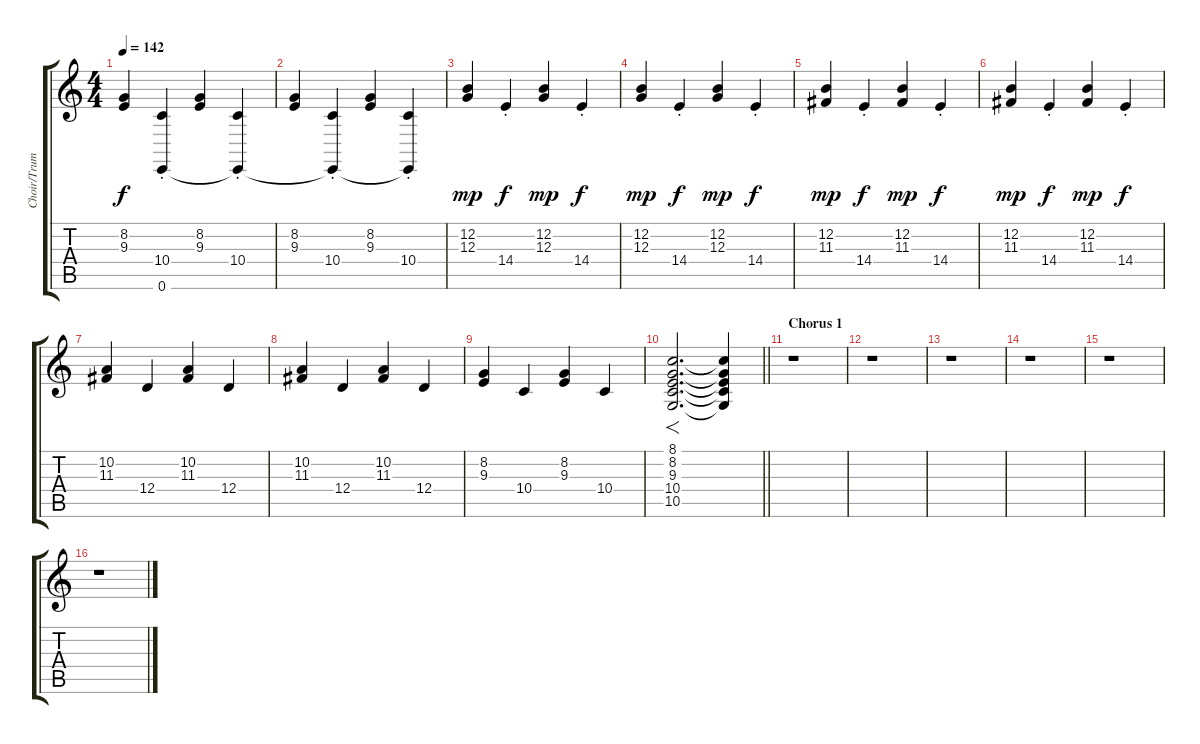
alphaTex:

\track ("Choir/Trumpet/Oboe/Piano" "Choir/Trum") {instrument choiraahs}
\staff {score tabs}
\tuning (E4 B3 G3 D3 A2 E2) {hide}
\ts (4 4)
\tempo 142
\clef g2
\ks c
(8.2 9.3).4{dy f} (10.4{st} 0.6).4 (8.2 9.3).4 (10.4{st} 0.6{t}).4 |
(8.2 9.3).4 (10.4{st} 0.6{t}).4 (8.2 9.3).4 (10.4{st} 0.6{t}).4 |
(12.2 12.3).4{dy mp} 14.4{st}.4{dy f} (12.2 12.3).4{dy mp} 14.4{st}.4{dy f} |
(12.2 12.3).4{dy mp} 14.4{st}.4{dy f} (12.2 12.3).4{dy mp} 14.4{st}.4{dy f} |
(12.2 11.3).4{dy mp} 14.4{st}.4{dy f} (12.2 11.3).4{dy mp} 14.4{st}.4{dy f} |
(12.2 11.3).4{dy mp} 14.4{st}.4{dy f} (12.2 11.3).4{dy mp} 14.4{st}.4{dy f} |
(10.2 11.3).4 12.4.4 (10.2 11.3).4 12.4.4 |
(10.2 11.3).4 12.4.4 (10.2 11.3).4 12.4.4 |
(8.2 9.3).4 10.4.4 (8.2 9.3).4 10.4.4 |
\barLineRight lightlight
(8.1 8.2 9.3 10.4 10.5).2{f d} (8.1{t} 8.2{t} 9.3{t} 10.4{t} 10.5{t}).4 |
\section ("" "Chorus 1")
r.1 |
r.1 |
r.1 |
r.1 |
r.1 |
r.1
